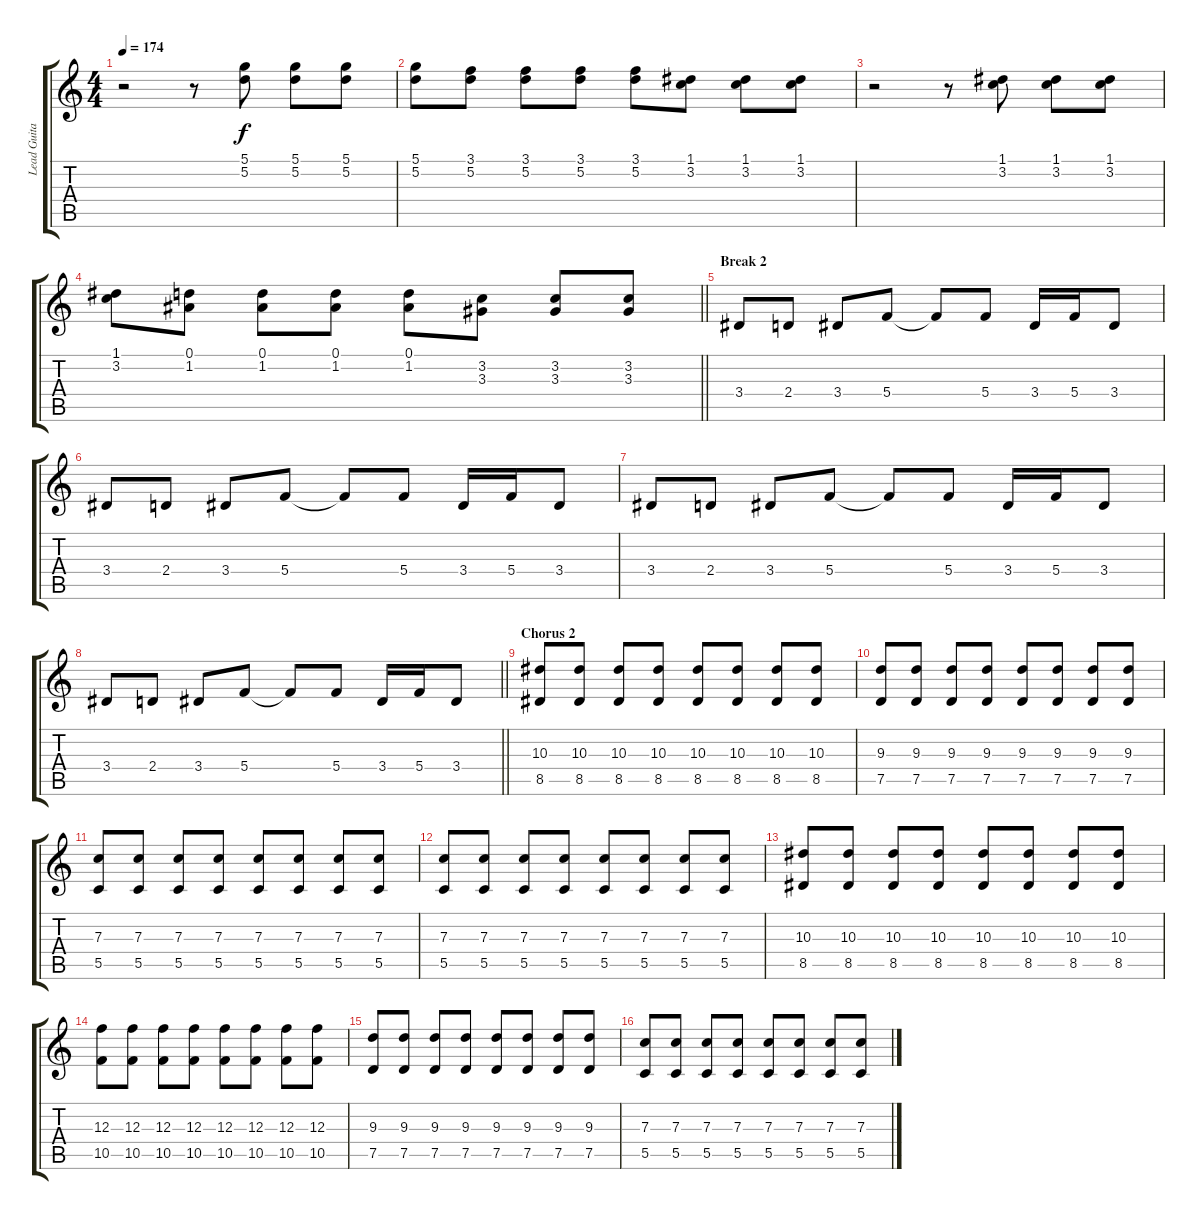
\track ("Lead Guitar (Andi)" "Lead Guita") {instrument distortionguitar}
\staff {score tabs}
\tuning (D4 A3 F3 C3 G2 C2) {hide}
\ts (4 4)
\tempo 174
\clef g2
\ks c
r.2{dy f} r.8 (5.1 5.2).8 (5.1 5.2).8 (5.1 5.2).8 |
(5.1 5.2).8 (3.1 5.2).8 (3.1 5.2).8 (3.1 5.2).8 (3.1 5.2).8 (1.1 3.2).8 (1.1 3.2).8 (1.1 3.2).8 |
r.2 r.8 (1.1 3.2).8 (1.1 3.2).8 (1.1 3.2).8 |
\barLineRight lightlight
(1.1 3.2).8 (0.1 1.2).8 (0.1 1.2).8 (0.1 1.2).8 (0.1 1.2).8 (3.2 3.3).8 (3.2 3.3).8 (3.2 3.3).8 |
\section ("" "Break 2")
3.4.8 2.4.8 3.4.8 5.4.8 5.4{t}.8 5.4.8 3.4.16 5.4.16 3.4.8 |
3.4.8 2.4.8 3.4.8 5.4.8 5.4{t}.8 5.4.8 3.4.16 5.4.16 3.4.8 |
3.4.8 2.4.8 3.4.8 5.4.8 5.4{t}.8 5.4.8 3.4.16 5.4.16 3.4.8 |
\barLineRight lightlight
3.4.8 2.4.8 3.4.8 5.4.8 5.4{t}.8 5.4.8 3.4.16 5.4.16 3.4.8 |
\section ("" "Chorus 2")
(10.3 8.5).8{volume 10} (10.3 8.5).8 (10.3 8.5).8 (10.3 8.5).8 (10.3 8.5).8 (10.3 8.5).8 (10.3 8.5).8 (10.3 8.5).8 |
(9.3 7.5).8 (9.3 7.5).8 (9.3 7.5).8 (9.3 7.5).8 (9.3 7.5).8 (9.3 7.5).8 (9.3 7.5).8 (9.3 7.5).8 |
(7.3 5.5).8 (7.3 5.5).8 (7.3 5.5).8 (7.3 5.5).8 (7.3 5.5).8 (7.3 5.5).8 (7.3 5.5).8 (7.3 5.5).8 |
(7.3 5.5).8 (7.3 5.5).8 (7.3 5.5).8 (7.3 5.5).8 (7.3 5.5).8 (7.3 5.5).8 (7.3 5.5).8 (7.3 5.5).8 |
(10.3 8.5).8 (10.3 8.5).8 (10.3 8.5).8 (10.3 8.5).8 (10.3 8.5).8 (10.3 8.5).8 (10.3 8.5).8 (10.3 8.5).8 |
(12.3 10.5).8 (12.3 10.5).8 (12.3 10.5).8 (12.3 10.5).8 (12.3 10.5).8 (12.3 10.5).8 (12.3 10.5).8 (12.3 10.5).8 |
(9.3 7.5).8 (9.3 7.5).8 (9.3 7.5).8 (9.3 7.5).8 (9.3 7.5).8 (9.3 7.5).8 (9.3 7.5).8 (9.3 7.5).8 |
(7.3 5.5).8 (7.3 5.5).8 (7.3 5.5).8 (7.3 5.5).8 (7.3 5.5).8 (7.3 5.5).8 (7.3 5.5).8 (7.3 5.5).8
